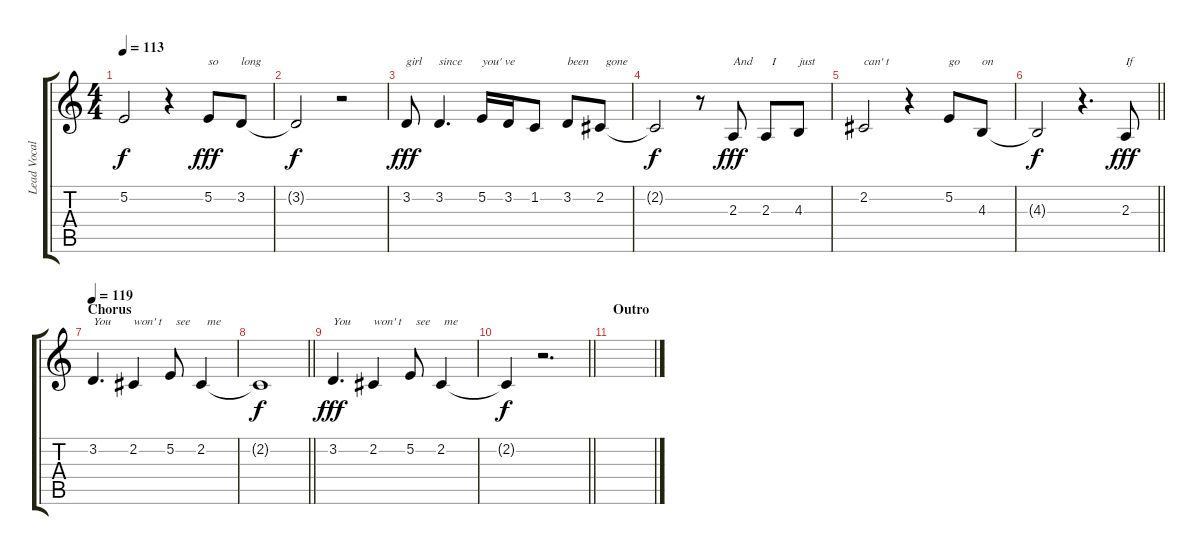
\track ("Lead Vocal (Paul McCartney)" "Lead Vocal") {instrument altosax}
\staff {score tabs}
\tuning (E4 B3 G3 D3 A2 E2) {hide}
\ts (4 4)
\tempo 113
\clef g2
\ks c
5.2{t}.2{dy f} r.4 5.2.8{txt "so" dy fff} 3.2.8{txt "long"} |
3.2{t}.2{dy f} r.2 |
3.2.8{txt "girl" dy fff} 3.2.4{d txt "since"} 5.2.16{txt "you' ve"} 3.2.16 1.2.8 3.2.8{txt "been"} 2.2.8{txt "  gone"} |
2.2{t}.2{dy f} r.8 2.3.8{txt "And" dy fff} 2.3.8{txt "  I"} 4.3.8{txt "just"} |
2.2.2{txt "can' t"} r.4 5.2.8{txt "go"} 4.3.8{txt "on"} |
\barLineRight lightlight
4.3{t}.2{dy f} r.4{d} 2.3.8{txt "If" dy fff} |
\section ("" "Chorus")
\tempo 119
3.2.4{d txt "You"} 2.2.4{txt "won' t"} 5.2.8{txt "  see"} 2.2.4{txt "  me"} |
\barLineRight lightlight
2.2{t}.1{dy f} |
3.2.4{d txt "You" dy fff} 2.2.4{txt "won' t"} 5.2.8{txt "  see"} 2.2.4{txt " me"} |
\barLineRight lightlight
2.2{t}.4{dy f} r.2{d} |
\section ("" "Outro")
